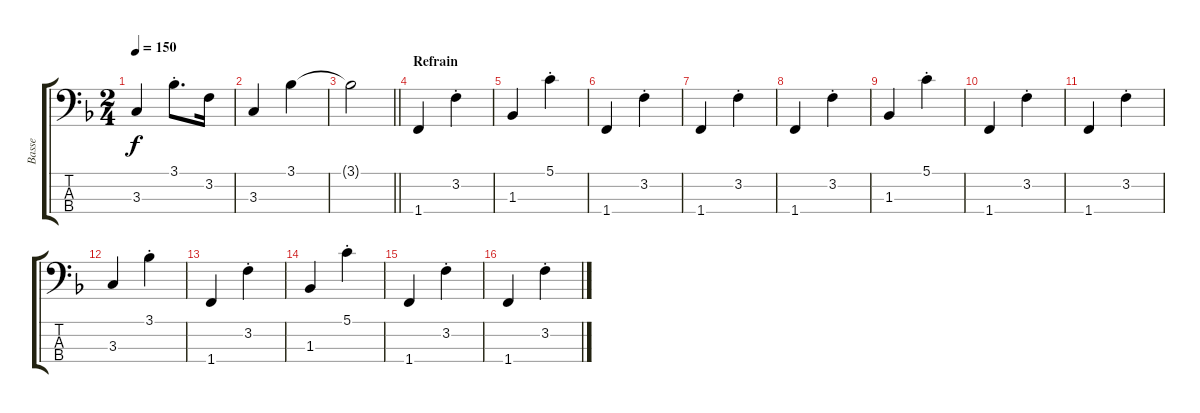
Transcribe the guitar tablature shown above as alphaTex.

\track ("Basse" "Basse") {instrument acousticbass}
\staff {score tabs}
\tuning (G2 D2 A1 E1) {hide}
\ts (2 4)
\tempo 150
\clef f4
\ks f
3.3.4{dy f} 3.1{st}.8{d} 3.2.16 |
3.3.4 3.1.4 |
\barLineRight lightlight
3.1{t}.2 |
\section ("" "Refrain")
1.4.4 3.2{st}.4 |
1.3.4 5.1{st}.4 |
1.4.4 3.2{st}.4 |
1.4.4 3.2{st}.4 |
1.4.4 3.2{st}.4 |
1.3.4 5.1{st}.4 |
1.4.4 3.2{st}.4 |
1.4.4 3.2{st}.4 |
3.3.4 3.1{st}.4 |
1.4.4 3.2{st}.4 |
1.3.4 5.1{st}.4 |
1.4.4 3.2{st}.4 |
1.4.4 3.2{st}.4
